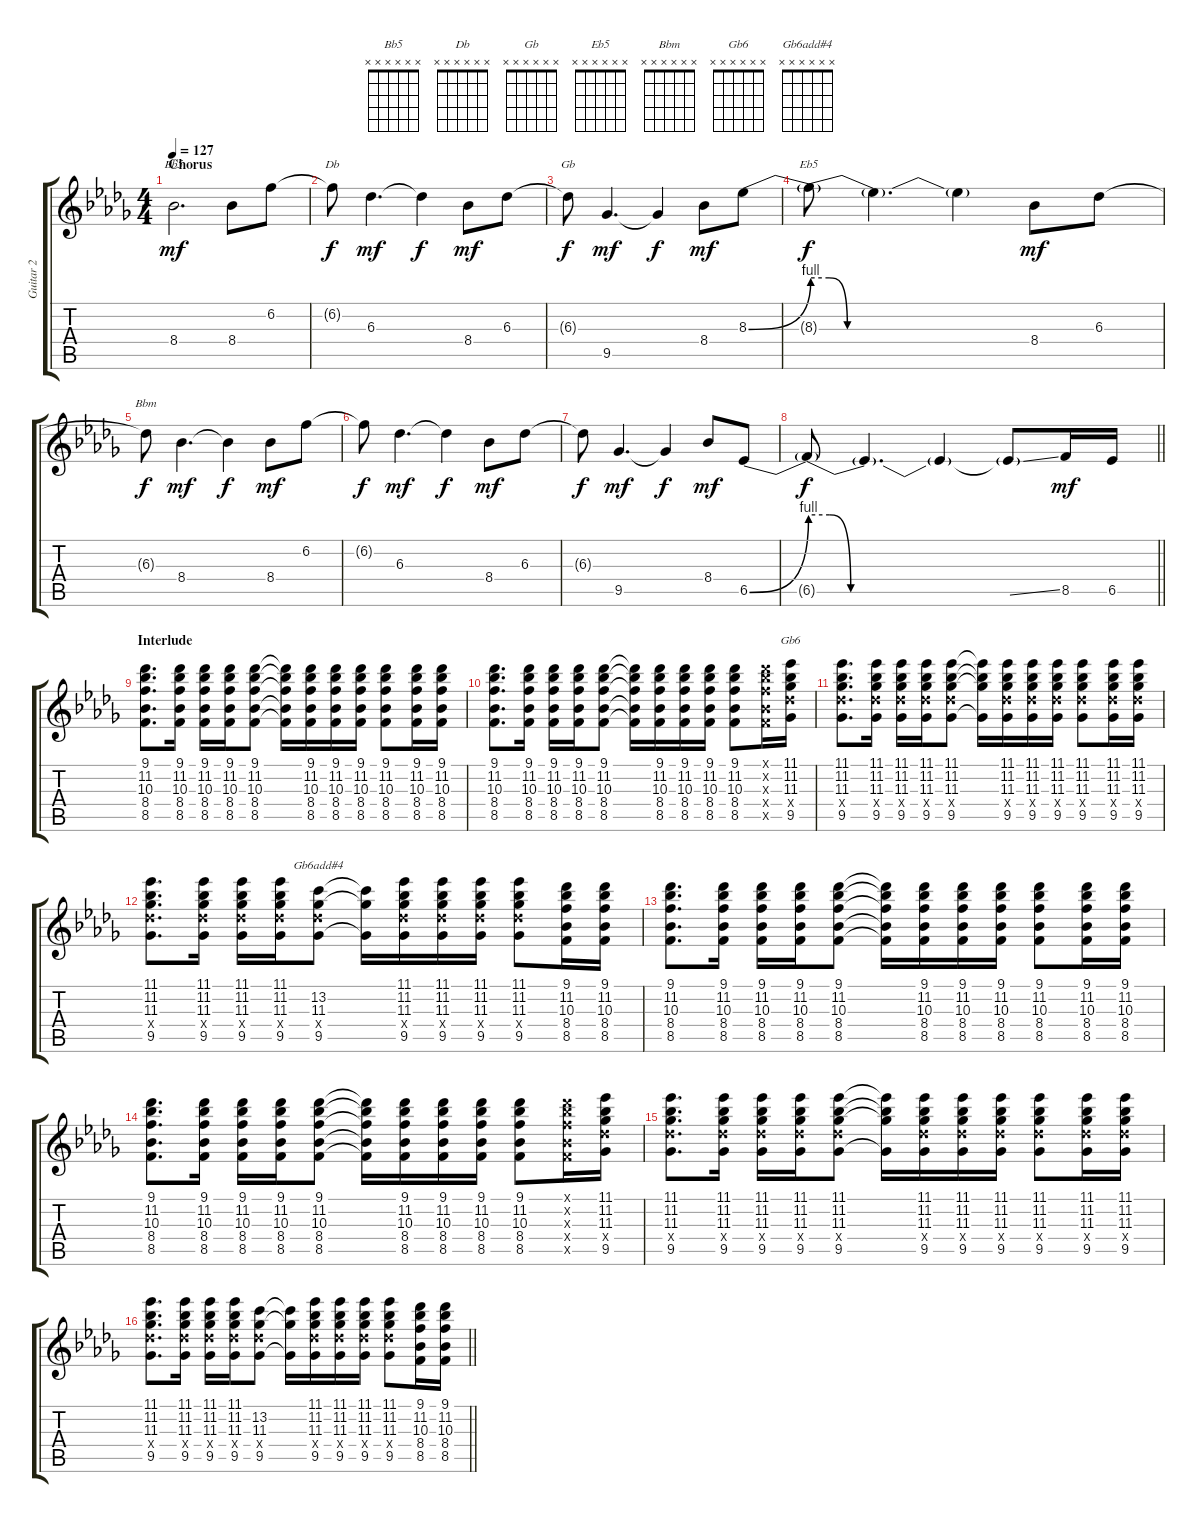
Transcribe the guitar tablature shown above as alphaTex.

\track ("Guitar 2" "Guitar 2") {instrument distortionguitar}
\staff {score tabs}
\tuning (E4 B3 G3 D3 A2 E2) {hide}
\chord ("Bb5" x x x x x x)
\chord ("Db" x x x x x x)
\chord ("Gb" x x x x x x)
\chord ("Eb5" x x x x x x)
\chord ("Bbm" x x x x x x)
\chord ("Gb6" x x x x x x)
\chord ("Gb6add#4" x x x x x x)
\ts (4 4)
\section ("" "Chorus")
\tempo 127
\clef g2
\ks bbminor
8.4.2{d ch "Bb5" dy mf} 8.4.8 6.2.8 |
6.2{t}.8{ch "Db" dy f} 6.3.4{d dy mf} 6.3{t}.4{dy f} 8.4.8{dy mf} 6.3.8 |
6.3{t}.8{ch "Gb" dy f} 9.5.4{d dy mf} 9.5{t}.4{dy f} 8.4.8{dy mf} 8.3{be (bend 0 0 60 4)}.8 |
8.3{be (custom 0 4 5 4 10 0 60 0) t}.8{ch "Eb5" dy f} 8.3{t}.4{d} 8.3{t}.4 8.4.8{dy mf} 6.3.8 |
6.3{t}.8{ch "Bbm" dy f} 8.4.4{d dy mf} 8.4{t}.4{dy f} 8.4.8{dy mf} 6.2.8 |
6.2{t}.8{dy f} 6.3.4{d dy mf} 6.3{t}.4{dy f} 8.4.8{dy mf} 6.3.8 |
6.3{t}.8{dy f} 9.5.4{d dy mf} 9.5{t}.4{dy f} 8.4.8{dy mf} 6.5{be (bend 0 0 60 4)}.8 |
\barLineRight lightlight
6.5{be (custom 0 4 5 4 10 0 60 0) t}.8{dy f} 6.5{t}.4{d} 6.5{t}.4 6.5{ss t}.8 8.5.16{dy mf} 6.5.16 |
\section ("" "Interlude")
(9.1 11.2 10.3 8.4 8.5).8{d} (9.1 11.2 10.3 8.4 8.5).16 (9.1 11.2 10.3 8.4 8.5).16 (9.1 11.2 10.3 8.4 8.5).16 (9.1 11.2 10.3 8.4 8.5).8 (9.1{t} 11.2{t} 10.3{t} 8.4{t} 8.5{t}).16 (9.1 11.2 10.3 8.4 8.5).16 (9.1 11.2 10.3 8.4 8.5).16 (9.1 11.2 10.3 8.4 8.5).16 (9.1 11.2 10.3 8.4 8.5).8 (9.1 11.2 10.3 8.4 8.5).16 (9.1 11.2 10.3 8.4 8.5).16 |
(9.1 11.2 10.3 8.4 8.5).8{d} (9.1 11.2 10.3 8.4 8.5).16 (9.1 11.2 10.3 8.4 8.5).16 (9.1 11.2 10.3 8.4 8.5).16 (9.1 11.2 10.3 8.4 8.5).8 (9.1{t} 11.2{t} 10.3{t} 8.4{t} 8.5{t}).16 (9.1 11.2 10.3 8.4 8.5).16 (9.1 11.2 10.3 8.4 8.5).16 (9.1 11.2 10.3 8.4 8.5).16 (9.1 11.2 10.3 8.4 8.5).8 (9.1{x} 11.2{x} 10.3{x} 8.4{x} 8.5{x}).16 (11.1 11.2 11.3 11.4{x} 9.5).16{ch "Gb6"} |
(11.1 11.2 11.3 11.4{x} 9.5).8{d} (11.1 11.2 11.3 11.4{x} 9.5).16 (11.1 11.2 11.3 11.4{x} 9.5).16 (11.1 11.2 11.3 11.4{x} 9.5).16 (11.1 11.2 11.3 11.4{x} 9.5).8 (11.1{t} 11.2{t} 11.3{t} 9.5{t}).16 (11.1 11.2 11.3 11.4{x} 9.5).16 (11.1 11.2 11.3 11.4{x} 9.5).16 (11.1 11.2 11.3 11.4{x} 9.5).16 (11.1 11.2 11.3 11.4{x} 9.5).8 (11.1 11.2 11.3 11.4{x} 9.5).16 (11.1 11.2 11.3 11.4{x} 9.5).16 |
(11.1 11.2 11.3 11.4{x} 9.5).8{d} (11.1 11.2 11.3 11.4{x} 9.5).16 (11.1 11.2 11.3 11.4{x} 9.5).16 (11.1 11.2 11.3 11.4{x} 9.5).16 (13.2 11.3 11.4{x} 9.5).8{ch "Gb6add#4"} (13.2{t} 11.3{t} 9.5{t}).16 (11.1 11.2 11.3 11.4{x} 9.5).16 (11.1 11.2 11.3 11.4{x} 9.5).16 (11.1 11.2 11.3 11.4{x} 9.5).16 (11.1 11.2 11.3 11.4{x} 9.5).8 (9.1 11.2 10.3 8.4 8.5).16 (9.1 11.2 10.3 8.4 8.5).16 |
(9.1 11.2 10.3 8.4 8.5).8{d} (9.1 11.2 10.3 8.4 8.5).16 (9.1 11.2 10.3 8.4 8.5).16 (9.1 11.2 10.3 8.4 8.5).16 (9.1 11.2 10.3 8.4 8.5).8 (9.1{t} 11.2{t} 10.3{t} 8.4{t} 8.5{t}).16 (9.1 11.2 10.3 8.4 8.5).16 (9.1 11.2 10.3 8.4 8.5).16 (9.1 11.2 10.3 8.4 8.5).16 (9.1 11.2 10.3 8.4 8.5).8 (9.1 11.2 10.3 8.4 8.5).16 (9.1 11.2 10.3 8.4 8.5).16 |
(9.1 11.2 10.3 8.4 8.5).8{d} (9.1 11.2 10.3 8.4 8.5).16 (9.1 11.2 10.3 8.4 8.5).16 (9.1 11.2 10.3 8.4 8.5).16 (9.1 11.2 10.3 8.4 8.5).8 (9.1{t} 11.2{t} 10.3{t} 8.4{t} 8.5{t}).16 (9.1 11.2 10.3 8.4 8.5).16 (9.1 11.2 10.3 8.4 8.5).16 (9.1 11.2 10.3 8.4 8.5).16 (9.1 11.2 10.3 8.4 8.5).8 (9.1{x} 11.2{x} 10.3{x} 8.4{x} 8.5{x}).16 (11.1 11.2 11.3 11.4{x} 9.5).16 |
(11.1 11.2 11.3 11.4{x} 9.5).8{d} (11.1 11.2 11.3 11.4{x} 9.5).16 (11.1 11.2 11.3 11.4{x} 9.5).16 (11.1 11.2 11.3 11.4{x} 9.5).16 (11.1 11.2 11.3 11.4{x} 9.5).8 (11.1{t} 11.2{t} 11.3{t} 9.5{t}).16 (11.1 11.2 11.3 11.4{x} 9.5).16 (11.1 11.2 11.3 11.4{x} 9.5).16 (11.1 11.2 11.3 11.4{x} 9.5).16 (11.1 11.2 11.3 11.4{x} 9.5).8 (11.1 11.2 11.3 11.4{x} 9.5).16 (11.1 11.2 11.3 11.4{x} 9.5).16 |
\barLineRight lightlight
(11.1 11.2 11.3 11.4{x} 9.5).8{d} (11.1 11.2 11.3 11.4{x} 9.5).16 (11.1 11.2 11.3 11.4{x} 9.5).16 (11.1 11.2 11.3 11.4{x} 9.5).16 (13.2 11.3 11.4{x} 9.5).8 (13.2{t} 11.3{t} 9.5{t}).16 (11.1 11.2 11.3 11.4{x} 9.5).16 (11.1 11.2 11.3 11.4{x} 9.5).16 (11.1 11.2 11.3 11.4{x} 9.5).16 (11.1 11.2 11.3 11.4{x} 9.5).8 (9.1 11.2 10.3 8.4 8.5).16 (9.1 11.2 10.3 8.4 8.5).16
